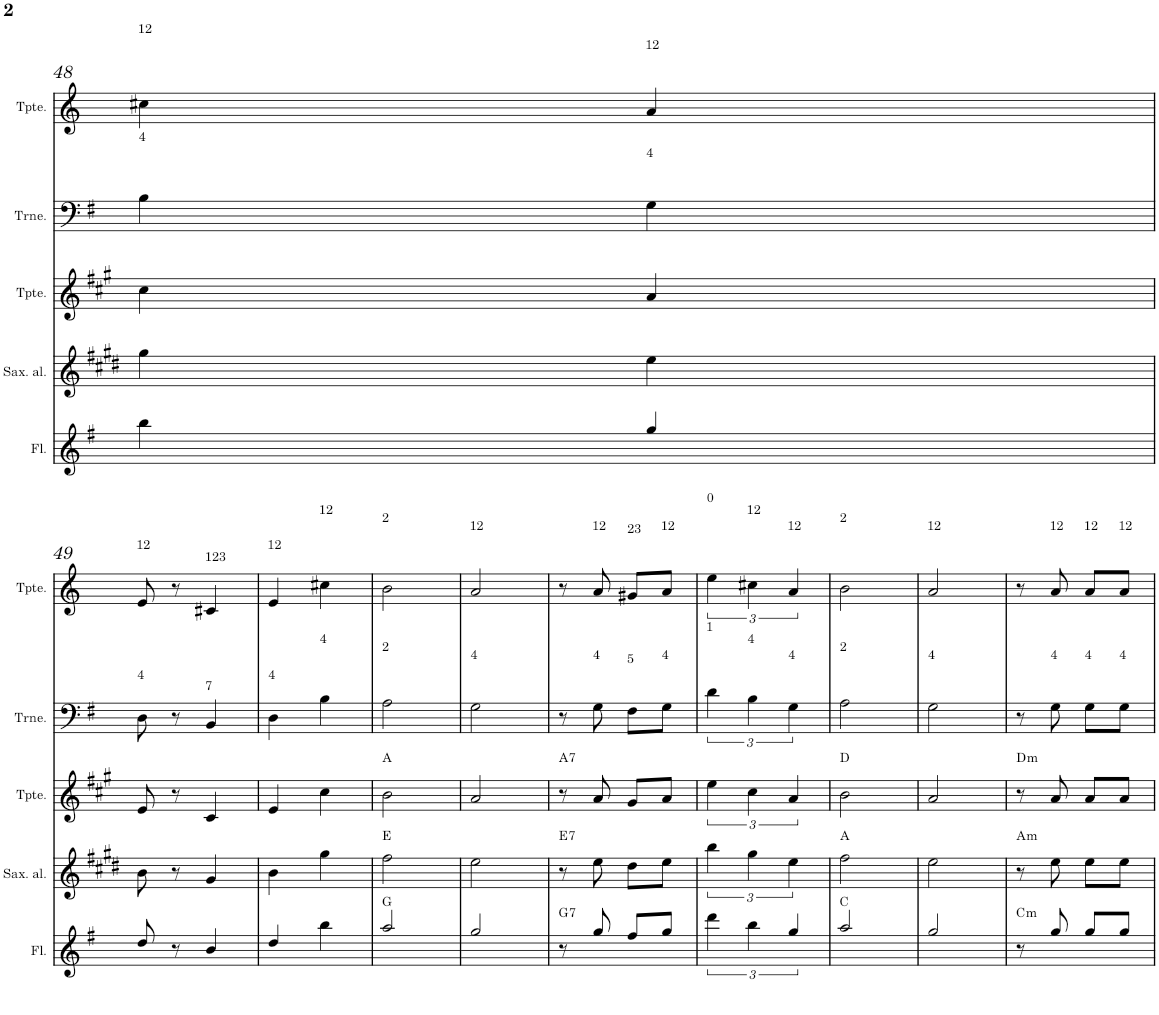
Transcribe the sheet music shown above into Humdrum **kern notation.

**kern	**harte	**kern	**harte	**kern	**harte	**kern	**kern
*part5	*part5	*part4	*part4	*part3	*part3	*part2	*part1
*staff5	*	*staff4	*	*staff3	*	*staff2	*staff1
*I"C clavG	*	*I"Eb	*	*I"Bb	*	*I"C clavF	*I"Bb - Pirata
!!LO:PB:g=z
*clefG2	*	*clefG2	*	*clefG2	*	*clefF4	*clefG2
*	*	*Trd5c9	*	*Trd1c2	*	*	*Trd1c2
*k[f#]	*	*k[f#c#g#d#]	*	*k[f#c#g#]	*	*k[f#]	*k[]
*M2/4	*	*M2/4	*	*M2/4	*	*M2/4	*M2/4
=48	=48	=48	=48	=48	=48	=48	=48
!	!	!	!	!	!	!	!LO:TX:a:t=12
!	!	!	!	!	!	!LO:TX:a:t=4	!
4bb\	.	4gg#\	.	4cc#\	.	4B\	4cc#X\
!	!	!	!	!	!	!	!LO:TX:a:t=12
!	!	!	!	!	!	!LO:TX:a:t=4	!
4gg/	.	4ee\	.	4a/	.	4G\	4a/
!!LO:LB:g=z
=49	=49	=49	=49	=49	=49	=49	=49
!	!	!	!	!	!	!	!LO:TX:a:t=12
!	!	!	!	!	!	!LO:TX:a:t=4	!
8dd/	.	8b\	.	8e/	.	8D\	8e/
8r	.	8r	.	8r	.	8r	8r
!	!	!	!	!	!	!	!LO:TX:a:t=123
!	!	!	!	!	!	!LO:TX:a:t=7	!
4b/	.	4g#/	.	4c#/	.	4BB/	4c#X/
=50	=50	=50	=50	=50	=50	=50	=50
!	!	!	!	!	!	!	!LO:TX:a:t=12
!	!	!	!	!	!	!LO:TX:a:t=4	!
4dd/	.	4b\	.	4e/	.	4D\	4e/
!	!	!	!	!	!	!	!LO:TX:a:t=12
!	!	!	!	!	!	!LO:TX:a:t=4	!
4bb\	.	4gg#\	.	4cc#\	.	4B\	4cc#X\
=51	=51	=51	=51	=51	=51	=51	=51
!	!	!	!	!	!	!	!LO:TX:a:t=2
!	!	!	!	!	!	!LO:TX:a:t=2	!
2aa/	G:maj	2ff#\	E:maj	2b\	A:maj	2A\	2b\
=52	=52	=52	=52	=52	=52	=52	=52
!	!	!	!	!	!	!	!LO:TX:a:t=12
!	!	!	!	!	!	!LO:TX:a:t=4	!
2gg/	.	2ee\	.	2a/	.	2G\	2a/
=53	=53	=53	=53	=53	=53	=53	=53
!	!LO:H:kt=7	!	!LO:H:kt=7	!	!LO:H:kt=7	!	!
8r	G:7	8r	E:7	8r	A:7	8r	8r
!	!	!	!	!	!	!	!LO:TX:a:t=12
!	!	!	!	!	!	!LO:TX:a:t=4	!
8gg/	.	8ee\	.	8a/	.	8G\	8a/
!	!	!	!	!	!	!	!LO:TX:a:t=23
!	!	!	!	!	!	!LO:TX:a:t=5	!
8ff#/L	.	8dd#\L	.	8g#/L	.	8F#\L	8g#X/L
!	!	!	!	!	!	!	!LO:TX:a:t=12
!	!	!	!	!	!	!LO:TX:a:t=4	!
8gg/J	.	8ee\J	.	8a/J	.	8G\J	8a/J
=54	=54	=54	=54	=54	=54	=54	=54
!	!	!	!	!	!	!	!LO:TX:a:t=0
!	!	!	!	!	!	!LO:TX:a:t=1	!
6ddd\	.	6bb\	.	6ee\	.	6d\	6ee\
!	!	!	!	!	!	!	!LO:TX:a:t=12
!	!	!	!	!	!	!LO:TX:a:t=4	!
6bb\	.	6gg#\	.	6cc#\	.	6B\	6cc#X\
!	!	!	!	!	!	!	!LO:TX:a:t=12
!	!	!	!	!	!	!LO:TX:a:t=4	!
6gg/	.	6ee\	.	6a/	.	6G\	6a/
=55	=55	=55	=55	=55	=55	=55	=55
!	!	!	!	!	!	!	!LO:TX:a:t=2
!	!	!	!	!	!	!LO:TX:a:t=2	!
2aa/	C:maj	2ff#\	A:maj	2b\	D:maj	2A\	2b\
=56	=56	=56	=56	=56	=56	=56	=56
!	!	!	!	!	!	!	!LO:TX:a:t=12
!	!	!	!	!	!	!LO:TX:a:t=4	!
2gg/	.	2ee\	.	2a/	.	2G\	2a/
=57	=57	=57	=57	=57	=57	=57	=57
!	!LO:H:kt=m	!	!LO:H:kt=m	!	!LO:H:kt=m	!	!
8r	C:min	8r	A:min	8r	D:min	8r	8r
!	!	!	!	!	!	!	!LO:TX:a:t=12
!	!	!	!	!	!	!LO:TX:a:t=4	!
8gg/	.	8ee\	.	8a/	.	8G\	8a/
!	!	!	!	!	!	!	!LO:TX:a:t=12
!	!	!	!	!	!	!LO:TX:a:t=4	!
8gg/L	.	8ee\L	.	8a/L	.	8G\L	8a/L
!	!	!	!	!	!	!	!LO:TX:a:t=12
!	!	!	!	!	!	!LO:TX:a:t=4	!
8gg/J	.	8ee\J	.	8a/J	.	8G\J	8a/J
=	=	=	=	=	=	=	=
*-	*-	*-	*-	*-	*-	*-	*-
